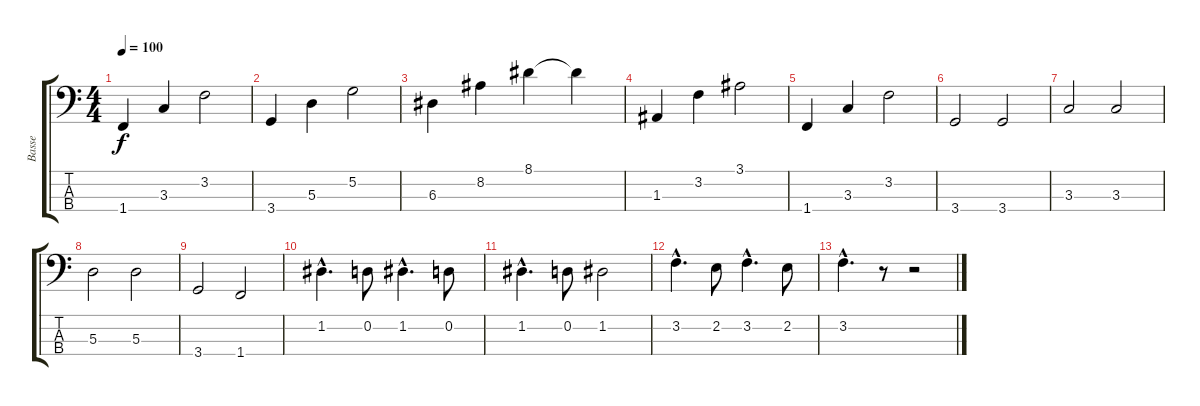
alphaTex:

\track ("Basse" "Basse") {instrument electricbassfinger}
\staff {score tabs}
\tuning (G2 D2 A1 E1) {hide}
\ts (4 4)
\tempo 100
\clef f4
\ks c
1.4.4{dy f} 3.3.4 3.2.2 |
3.4.4 5.3.4 5.2.2 |
6.3.4 8.2.4 8.1.4 8.1{t}.4 |
1.3.4 3.2.4 3.1.2 |
1.4.4 3.3.4 3.2.2 |
3.4.2 3.4.2 |
3.3.2 3.3.2 |
5.3.2 5.3.2 |
3.4.2 1.4.2 |
1.2{hac}.4{d} 0.2.8 1.2{hac}.4{d} 0.2.8 |
1.2{hac}.4{d} 0.2.8 1.2.2 |
3.2{hac}.4{d} 2.2.8 3.2{hac}.4{d} 2.2.8 |
3.2{hac}.4{d} r.8 r.2
